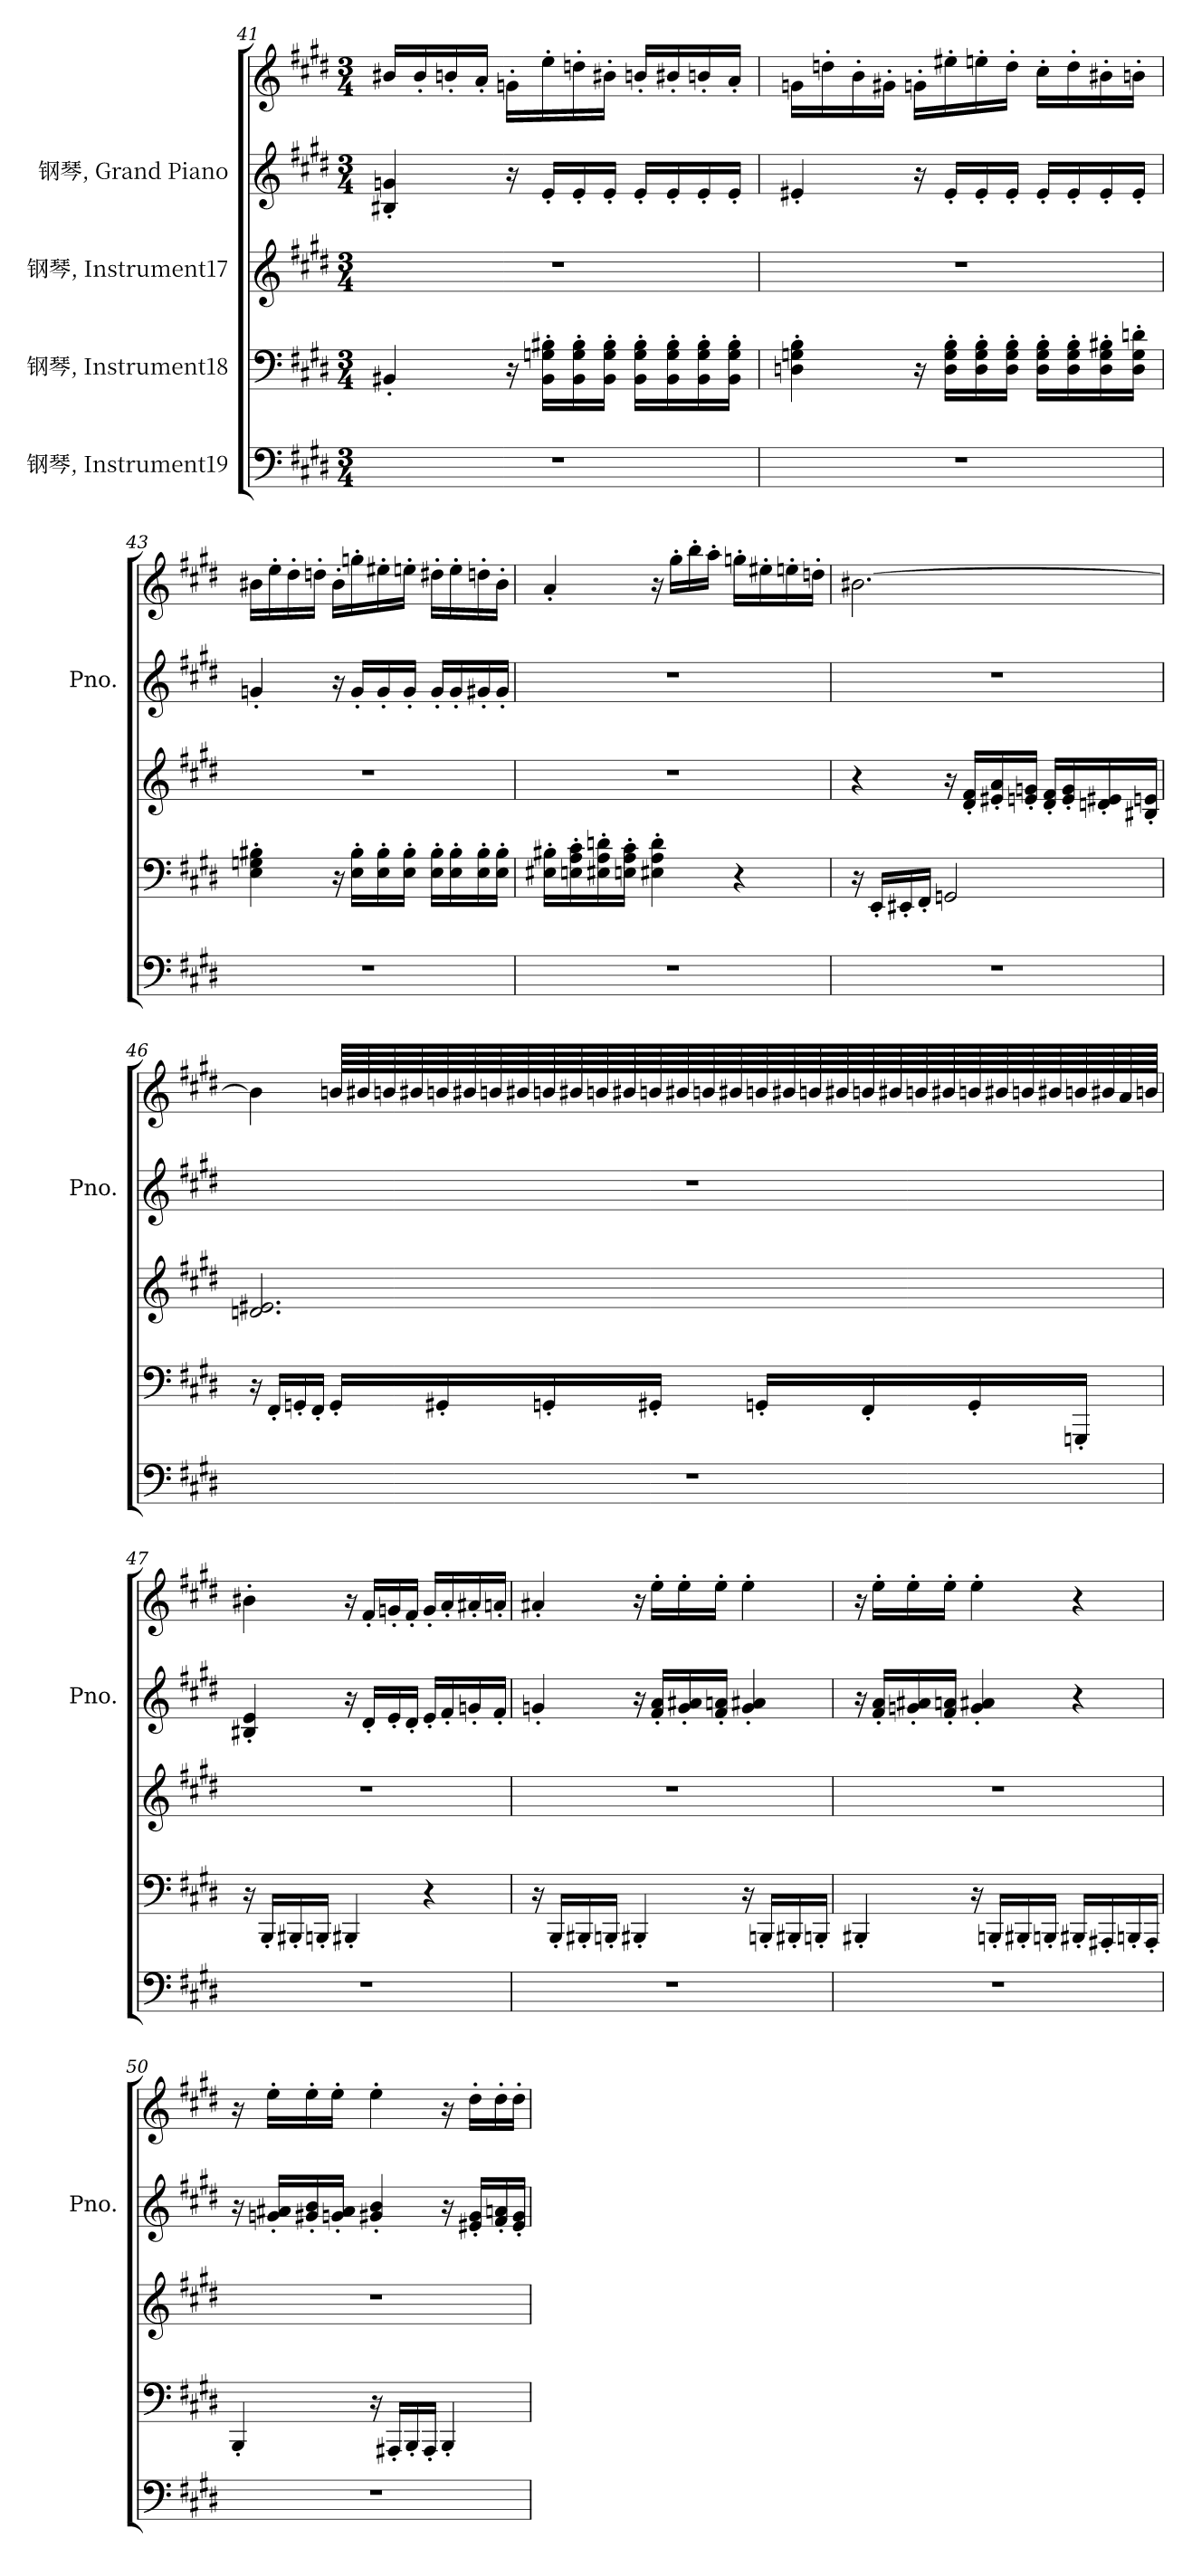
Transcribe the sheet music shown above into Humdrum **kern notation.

**kern	**kern	**kern	**kern	**kern
*part4	*part3	*part2	*part1	*part1
*staff5	*staff4	*staff3	*staff2	*staff1
*I"钢琴, Instrument19	*I"钢琴, Instrument18	*I"钢琴, Instrument17	*I"钢琴, Grand Piano	*
*	*	*	*I'Pno.	*
*clefF4	*clefF4	*clefG2	*clefG2	*clefG2
*k[f#c#g#d#]	*k[f#c#g#d#]	*k[f#c#g#d#]	*k[f#c#g#d#]	*k[f#c#g#d#]
*M3/4	*M3/4	*M3/4	*M3/4	*M3/4
=41	=41	=41	=41	=41
2.r	4BB#X'/	2.r	4B#X/' 4gn/'	16b#X/LL
.	.	.	.	16b#'/
.	.	.	.	16bn'/
.	.	.	.	16a'/JJ
.	16r	.	16r	16gn'\LL
.	16BB#\' 16Gn\' 16B#X\'LL	.	16e'/LL	16ee'\
.	16BB#\' 16G\' 16B#\'	.	16e'/	16ddn'\
.	16BB#\' 16G\' 16B#\'JJ	.	16e'/JJ	16b#X'\JJ
.	16BB#\' 16G\' 16B#\'LL	.	16e'/LL	16bn'/LL
.	16BB#\' 16G\' 16B#\'	.	16e'/	16b#X'/
.	16BB#\' 16G\' 16B#\'	.	16e'/	16bn'/
.	16BB#\' 16G\' 16B#\'JJ	.	16e'/JJ	16a'/JJ
!!LO:LB:g=z
=42	=42	=42	=42	=42
2.r	4Dn\' 4Gn\' 4B\'	2.r	4e#X'/	16gn\LL
.	.	.	.	16ddn'\
.	.	.	.	16b'\
.	.	.	.	16g#X'\JJ
.	16r	.	16r	16gn'\LL
.	16D\' 16G\' 16B\'LL	.	16e#'/LL	16ee#X'\
.	16D\' 16G\' 16B\'	.	16e#'/	16een'\
.	16D\' 16G\' 16B\'JJ	.	16e#'/JJ	16dd'\JJ
.	16D\' 16G\' 16B\'LL	.	16e#'/LL	16cc#'\LL
.	16D\' 16G\' 16B\'	.	16e#'/	16dd'\
.	16D\' 16G\' 16B#X\'	.	16e#'/	16b#X'\
.	16D\' 16G\' 16dn\'JJ	.	16e#'/JJ	16bn'\JJ
=43	=43	=43	=43	=43
2.r	4E\' 4Gn\' 4B#X\'	2.r	4gn'/	16b#X\LL
.	.	.	.	16ee'\
.	.	.	.	16dd#'\
.	.	.	.	16ddn'\JJ
.	16r	.	16r	16b#'\LL
.	16E\' 16B#\'LL	.	16g'/LL	16ggn'\
.	16E\' 16B#\'	.	16g'/	16ee#X'\
.	16E\' 16B#\'JJ	.	16g'/JJ	16een'\JJ
.	16E\' 16B#\'LL	.	16g'/LL	16dd#X'\LL
.	16E\' 16B#\'	.	16g'/	16ee'\
.	16E\' 16B#\'	.	16g#X'/	16ddn'\
.	16E\' 16B#\'JJ	.	16g#'/JJ	16b#'\JJ
!!LO:PB:g=z
=44	=44	=44	=44	=44
2.r	16E#X\' 16B#X\'LL	2.r	2.r	4a'/
.	16En\' 16A\' 16c#\'	.	.	.
.	16E#X\' 16A\' 16dn\'	.	.	.
.	16En\' 16A\' 16c#\'JJ	.	.	.
.	4E#X\' 4A\' 4d\'	.	.	16r
.	.	.	.	16gg#'\LL
.	.	.	.	16bb'\
.	.	.	.	16aa'\JJ
.	4r	.	.	16ggn'\LL
.	.	.	.	16ee#X'\
.	.	.	.	16een'\
.	.	.	.	16ddn'\JJ
=45	=45	=45	=45	=45
2.r	16r	4r	2.r	[2.b#X\
.	16EE'/LL	.	.	.
.	16EE#X'/	.	.	.
.	16FF#'/JJ	.	.	.
.	2GGn/	16r	.	.
.	.	16d#/' 16f#/'LL	.	.
.	.	16e#X/' 16a/'	.	.
.	.	16en/' 16gn/'JJ	.	.
.	.	16d#/' 16f#/'LL	.	.
.	.	16e/' 16g/'	.	.
.	.	16dn/' 16e#X/'	.	.
.	.	16B#X/' 16en/'JJ	.	.
!!LO:LB:g=z
=46	=46	=46	=46	=46
2.r	16r	2.dn/ 2.e#X/	2.r	4b#\]
.	16FF#'/LL	.	.	.
.	16GGn'/	.	.	.
.	16FF#'/JJ	.	.	.
.	16GG'/LL	.	.	64bn/LLLL
.	.	.	.	64b#X/
.	.	.	.	64bn/
.	.	.	.	64b#X/
.	16GG#X'/	.	.	64bn/
.	.	.	.	64b#X/
.	.	.	.	64bn/
.	.	.	.	64b#X/
.	16GGn'/	.	.	64bn/
.	.	.	.	64b#X/
.	.	.	.	64bn/
.	.	.	.	64b#X/
.	16GG#X'/JJ	.	.	64bn/
.	.	.	.	64b#X/
.	.	.	.	64bn/
.	.	.	.	64b#X/
.	16GGn'/LL	.	.	64bn/
.	.	.	.	64b#X/
.	.	.	.	64bn/
.	.	.	.	64b#X/
.	16FF#'/	.	.	64bn/
.	.	.	.	64b#X/
.	.	.	.	64bn/
.	.	.	.	64b#X/
.	16GG'/	.	.	64bn/
.	.	.	.	64b#X/
.	.	.	.	64bn/
.	.	.	.	64b#X/
.	16GGGn'/JJ	.	.	64bn/
.	.	.	.	64b#X/
.	.	.	.	64a/
.	.	.	.	64bn/JJJJ
!!LO:PB:g=z
=47	=47	=47	=47	=47
2.r	16r	2.r	4B#X/' 4e/'	4b#X'\
.	16BBB'/LL	.	.	.
.	16BBB#X'/	.	.	.
.	16BBBn'/JJ	.	.	.
.	4BBB#X'/	.	16r	16r
.	.	.	16d#'/LL	16f#'/LL
.	.	.	16e'/	16gn'/
.	.	.	16d#'/JJ	16f#'/JJ
.	4r	.	16e'/LL	16g'/LL
.	.	.	16f#'/	16a'/
.	.	.	16gn'/	16a#X'/
.	.	.	16f#'/JJ	16an'/JJ
=48	=48	=48	=48	=48
2.r	16r	2.r	4gn'/	4a#X'/
.	16BBB'/LL	.	.	.
.	16BBB#X'/	.	.	.
.	16BBBn'/JJ	.	.	.
.	4BBB#X'/	.	16r	16r
.	.	.	16f#/' 16a/'LL	16ee'\LL
.	.	.	16g/' 16a#X/'	16ee'\
.	.	.	16f#/' 16an/'JJ	16ee'\JJ
.	16r	.	4g/' 4a#X/'	4ee'\
.	16BBBn'/LL	.	.	.
.	16BBB#X'/	.	.	.
.	16BBBn'/JJ	.	.	.
!!LO:LB:g=z
=49	=49	=49	=49	=49
2.r	4BBB#X'/	2.r	16r	16r
.	.	.	16f#/' 16a/'LL	16ee'\LL
.	.	.	16gn/' 16a#X/'	16ee'\
.	.	.	16f#/' 16an/'JJ	16ee'\JJ
.	16r	.	4g/' 4a#X/'	4ee'\
.	16BBBn'/LL	.	.	.
.	16BBB#X'/	.	.	.
.	16BBBn'/JJ	.	.	.
.	16BBB#X'/LL	.	4r	4r
.	16AAA#X'/	.	.	.
.	16BBBn'/	.	.	.
.	16AAA#'/JJ	.	.	.
!!LO:PB:g=z
=50	=50	=50	=50	=50
2.r	4BBB'/	2.r	16r	16r
.	.	.	16gn/' 16a#X/'LL	16ee'\LL
.	.	.	16g#X/' 16b/'	16ee'\
.	.	.	16gn/' 16a#/'JJ	16ee'\JJ
.	16r	.	4g#X/' 4b/'	4ee'\
.	16AAA#X'/LL	.	.	.
.	16BBB'/	.	.	.
.	16AAA#'/JJ	.	.	.
.	4BBB'/	.	16r	16r
.	.	.	16e#X/' 16g#/'LL	16dd#'\LL
*	*	*	*	*MM57
.	.	.	16f#/' 16an/'	16dd#'\
.	.	.	16e#/' 16g#/'JJ	16dd#'\JJ
=	=	=	=	=
*-	*-	*-	*-	*-
